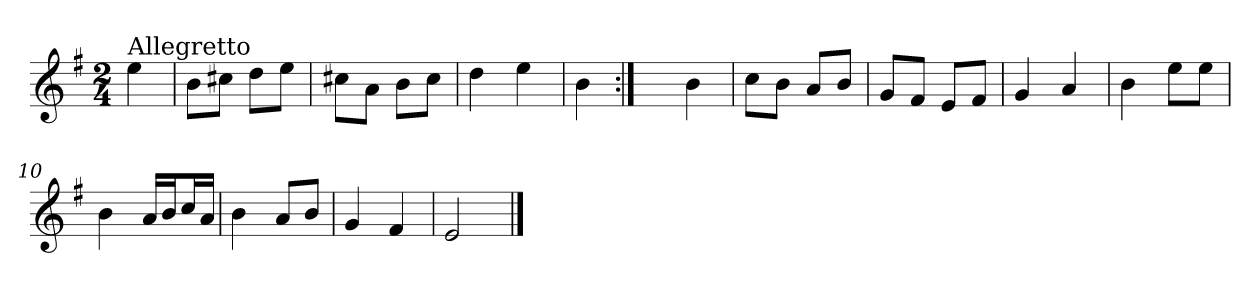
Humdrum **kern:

**kern
*part1
*staff1
*clefG2
*k[f#]
*e:
*M2/4
=
!LO:TX:a:t=Allegretto
4ee\
=1
8b\L
8cc#X\J
8dd\L
8ee\J
=2
8cc#X\L
8a\J
8b\L
8cc#\J
=3
4dd\
4ee\
=4
4b\
=5:|!
4ryy
4b\
=6
8cc\L
8b\J
8a/L
8b/J
=7
8g/L
8f#/J
8e/L
8f#/J
=8
4g/
4a/
!!LO:LB:g=z
=9
4b\
8ee\L
8ee\J
=10
4b\
16a/LL
16b/J
16cc/L
16a/JJ
=11
4b\
8a/L
8b/J
=12
4g/
4f#/
=13
2e/
==
*-
